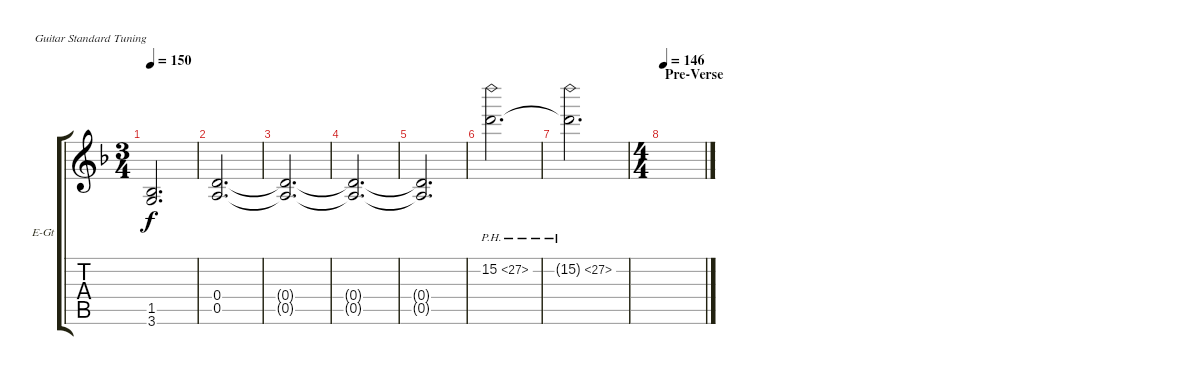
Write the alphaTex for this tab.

\defaultSystemsLayout 4
\bracketExtendMode groupsimilarinstruments
\firstSystemTrackNameOrientation horizontal
\otherSystemsTrackNameOrientation horizontal
\track ("Dave Mustaine (Lead)" "E-Gt") {instrument distortionguitar}
\staff {score tabs}
\tuning (E4 B3 G3 D3 A2 E2)
\ts (3 4)
\tempo 150
\clef g2
\ks dminor
(1.5 3.6).2{d dy f} |
(0.4 0.5).2{d} |
(0.4{t} 0.5{t}).2{d} |
(0.4{t} 0.5{t}).2{d} |
(0.4{t} 0.5{t}).2{d} |
15.2{ph 12}.2{d} |
15.2{ph 12 t}.2{d} |
\ts (4 4)
\section ("" "Pre-Verse")
\tempo 146
